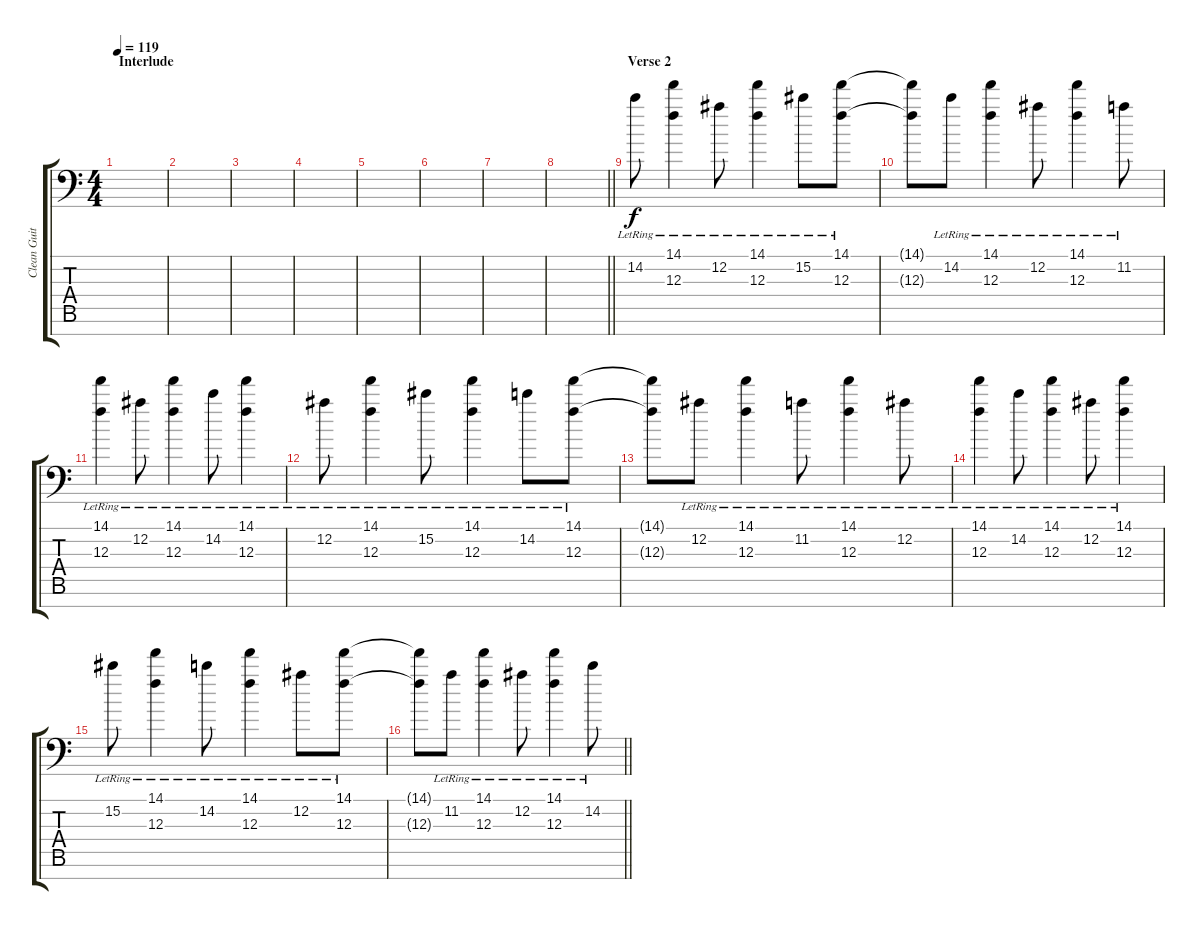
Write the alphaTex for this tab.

\track ("Clean Guitar 1" "Clean Guit") {instrument electricguitarjazz}
\staff {score tabs}
\tuning (Eb4 Bb3 F3 Eb3 Bb2 F2 F1) {hide}
\ts (4 4)
\section ("" "Interlude")
\tempo 119
\clef f4
\ks c
|
|
|
|
|
|
|
\barLineRight lightlight
|
\section ("" "Verse 2")
14.2{lr}.8{volume 5} (14.1{lr} 12.3{lr}).4 12.2{lr}.8 (14.1{lr} 12.3{lr}).4 15.2{lr}.8 (14.1{lr} 12.3{lr}).8 |
(14.1{t} 12.3{t}).8 14.2{lr}.8 (14.1{lr} 12.3{lr}).4 12.2{lr}.8 (14.1{lr} 12.3{lr}).4 11.2{lr}.8 |
(14.1{lr} 12.3{lr}).4 12.2{lr}.8 (14.1{lr} 12.3{lr}).4 14.2{lr}.8 (14.1{lr} 12.3{lr}).4 |
12.2{lr}.8 (14.1{lr} 12.3{lr}).4 15.2{lr}.8 (14.1{lr} 12.3{lr}).4 14.2{lr}.8 (14.1{lr} 12.3{lr}).8 |
(14.1{t} 12.3{t}).8 12.2{lr}.8 (14.1{lr} 12.3{lr}).4 11.2{lr}.8 (14.1{lr} 12.3{lr}).4 12.2{lr}.8 |
(14.1{lr} 12.3{lr}).4 14.2{lr}.8 (14.1{lr} 12.3{lr}).4 12.2{lr}.8 (14.1{lr} 12.3{lr}).4 |
15.2{lr}.8 (14.1{lr} 12.3{lr}).4 14.2{lr}.8 (14.1{lr} 12.3{lr}).4 12.2{lr}.8 (14.1{lr} 12.3{lr}).8 |
\barLineRight lightlight
(14.1{t} 12.3{t}).8 11.2{lr}.8 (14.1{lr} 12.3{lr}).4 12.2{lr}.8 (14.1{lr} 12.3{lr}).4 14.2{lr}.8
